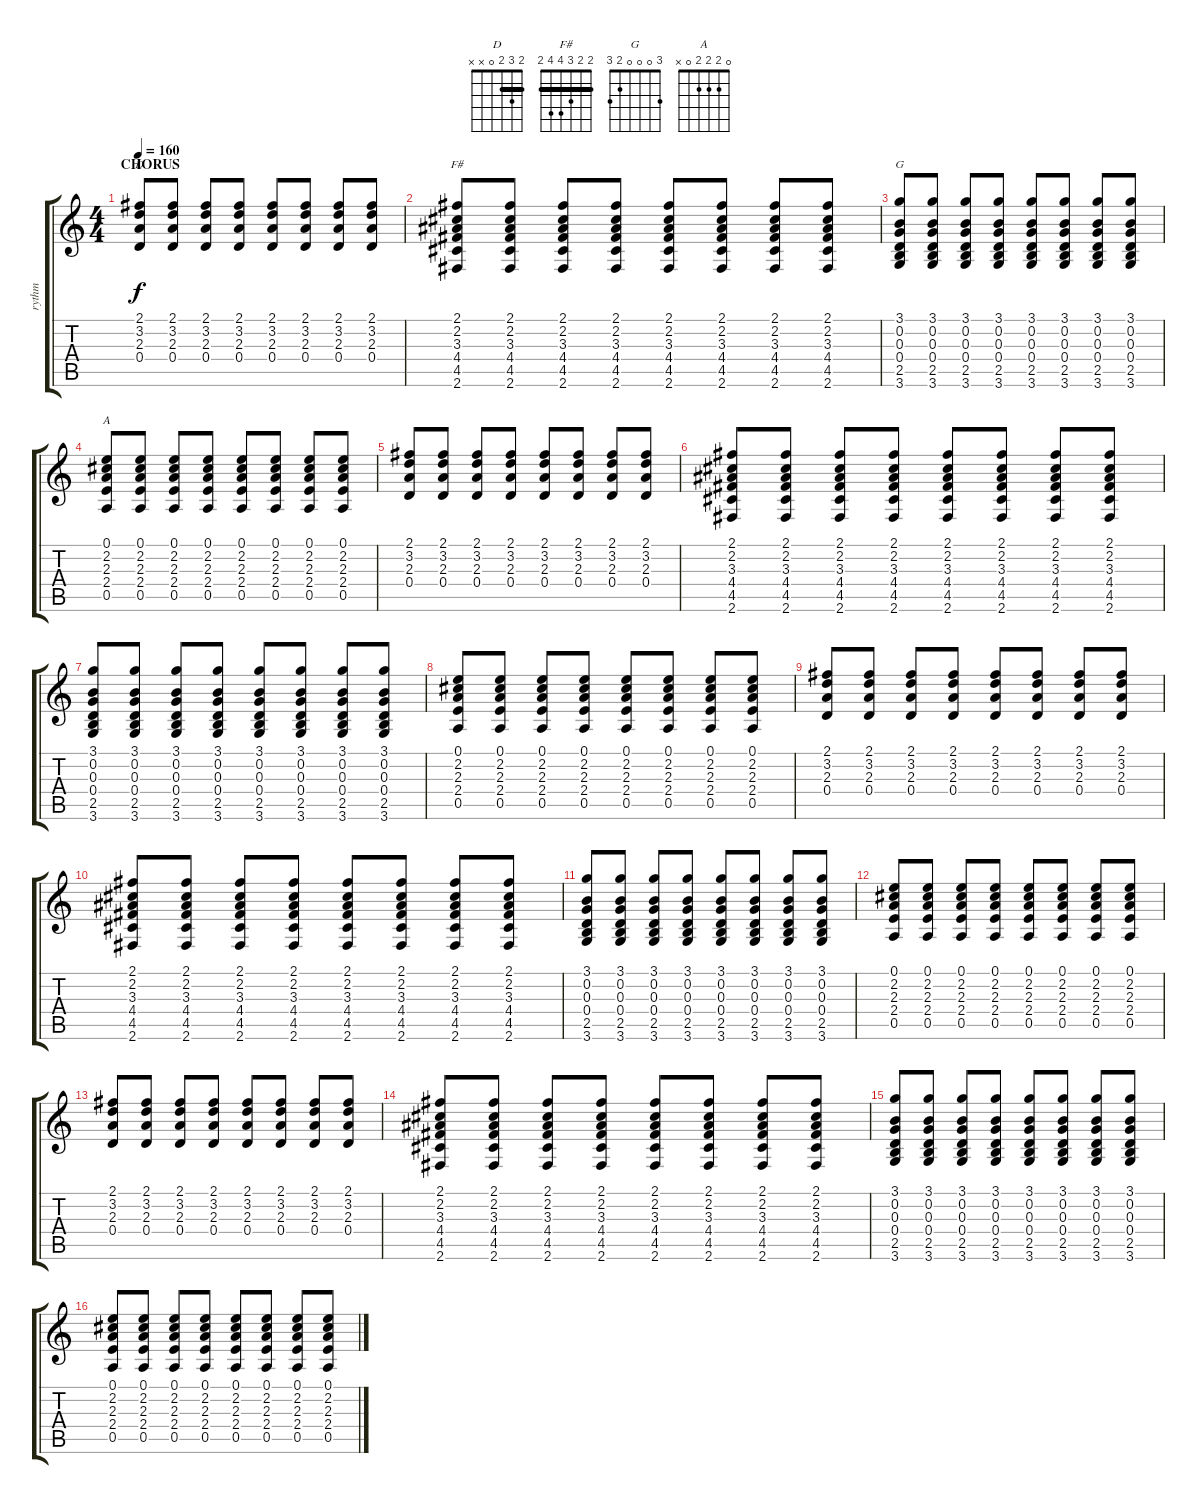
\track ("rythm" "rythm") {instrument distortionguitar}
\staff {score tabs}
\tuning (E4 B3 G3 D3 A2 E2) {hide}
\chord ("D" 2 3 2 0 x x) {barre 2}
\chord ("F#" 2 2 3 4 4 2) {barre 2}
\chord ("G" 3 0 0 0 2 3)
\chord ("A" 0 2 2 2 0 x)
\ts (4 4)
\section ("" "CHORUS")
\tempo 160
\clef g2
\ks c
(2.1 3.2 2.3 0.4).8{ch "D" dy f} (2.1 3.2 2.3 0.4).8 (2.1 3.2 2.3 0.4).8 (2.1 3.2 2.3 0.4).8 (2.1 3.2 2.3 0.4).8 (2.1 3.2 2.3 0.4).8 (2.1 3.2 2.3 0.4).8 (2.1 3.2 2.3 0.4).8 |
(2.1 2.2 3.3 4.4 4.5 2.6).8{ch "F#"} (2.1 2.2 3.3 4.4 4.5 2.6).8 (2.1 2.2 3.3 4.4 4.5 2.6).8 (2.1 2.2 3.3 4.4 4.5 2.6).8 (2.1 2.2 3.3 4.4 4.5 2.6).8 (2.1 2.2 3.3 4.4 4.5 2.6).8 (2.1 2.2 3.3 4.4 4.5 2.6).8 (2.1 2.2 3.3 4.4 4.5 2.6).8 |
(3.1 0.2 0.3 0.4 2.5 3.6).8{ch "G"} (3.1 0.2 0.3 0.4 2.5 3.6).8 (3.1 0.2 0.3 0.4 2.5 3.6).8 (3.1 0.2 0.3 0.4 2.5 3.6).8 (3.1 0.2 0.3 0.4 2.5 3.6).8 (3.1 0.2 0.3 0.4 2.5 3.6).8 (3.1 0.2 0.3 0.4 2.5 3.6).8 (3.1 0.2 0.3 0.4 2.5 3.6).8 |
(0.1 2.2 2.3 2.4 0.5).8{ch "A"} (0.1 2.2 2.3 2.4 0.5).8 (0.1 2.2 2.3 2.4 0.5).8 (0.1 2.2 2.3 2.4 0.5).8 (0.1 2.2 2.3 2.4 0.5).8 (0.1 2.2 2.3 2.4 0.5).8 (0.1 2.2 2.3 2.4 0.5).8 (0.1 2.2 2.3 2.4 0.5).8 |
(2.1 3.2 2.3 0.4).8 (2.1 3.2 2.3 0.4).8 (2.1 3.2 2.3 0.4).8 (2.1 3.2 2.3 0.4).8 (2.1 3.2 2.3 0.4).8 (2.1 3.2 2.3 0.4).8 (2.1 3.2 2.3 0.4).8 (2.1 3.2 2.3 0.4).8 |
(2.1 2.2 3.3 4.4 4.5 2.6).8 (2.1 2.2 3.3 4.4 4.5 2.6).8 (2.1 2.2 3.3 4.4 4.5 2.6).8 (2.1 2.2 3.3 4.4 4.5 2.6).8 (2.1 2.2 3.3 4.4 4.5 2.6).8 (2.1 2.2 3.3 4.4 4.5 2.6).8 (2.1 2.2 3.3 4.4 4.5 2.6).8 (2.1 2.2 3.3 4.4 4.5 2.6).8 |
(3.1 0.2 0.3 0.4 2.5 3.6).8 (3.1 0.2 0.3 0.4 2.5 3.6).8 (3.1 0.2 0.3 0.4 2.5 3.6).8 (3.1 0.2 0.3 0.4 2.5 3.6).8 (3.1 0.2 0.3 0.4 2.5 3.6).8 (3.1 0.2 0.3 0.4 2.5 3.6).8 (3.1 0.2 0.3 0.4 2.5 3.6).8 (3.1 0.2 0.3 0.4 2.5 3.6).8 |
(0.1 2.2 2.3 2.4 0.5).8 (0.1 2.2 2.3 2.4 0.5).8 (0.1 2.2 2.3 2.4 0.5).8 (0.1 2.2 2.3 2.4 0.5).8 (0.1 2.2 2.3 2.4 0.5).8 (0.1 2.2 2.3 2.4 0.5).8 (0.1 2.2 2.3 2.4 0.5).8 (0.1 2.2 2.3 2.4 0.5).8 |
(2.1 3.2 2.3 0.4).8 (2.1 3.2 2.3 0.4).8 (2.1 3.2 2.3 0.4).8 (2.1 3.2 2.3 0.4).8 (2.1 3.2 2.3 0.4).8 (2.1 3.2 2.3 0.4).8 (2.1 3.2 2.3 0.4).8 (2.1 3.2 2.3 0.4).8 |
(2.1 2.2 3.3 4.4 4.5 2.6).8 (2.1 2.2 3.3 4.4 4.5 2.6).8 (2.1 2.2 3.3 4.4 4.5 2.6).8 (2.1 2.2 3.3 4.4 4.5 2.6).8 (2.1 2.2 3.3 4.4 4.5 2.6).8 (2.1 2.2 3.3 4.4 4.5 2.6).8 (2.1 2.2 3.3 4.4 4.5 2.6).8 (2.1 2.2 3.3 4.4 4.5 2.6).8 |
(3.1 0.2 0.3 0.4 2.5 3.6).8 (3.1 0.2 0.3 0.4 2.5 3.6).8 (3.1 0.2 0.3 0.4 2.5 3.6).8 (3.1 0.2 0.3 0.4 2.5 3.6).8 (3.1 0.2 0.3 0.4 2.5 3.6).8 (3.1 0.2 0.3 0.4 2.5 3.6).8 (3.1 0.2 0.3 0.4 2.5 3.6).8 (3.1 0.2 0.3 0.4 2.5 3.6).8 |
(0.1 2.2 2.3 2.4 0.5).8 (0.1 2.2 2.3 2.4 0.5).8 (0.1 2.2 2.3 2.4 0.5).8 (0.1 2.2 2.3 2.4 0.5).8 (0.1 2.2 2.3 2.4 0.5).8 (0.1 2.2 2.3 2.4 0.5).8 (0.1 2.2 2.3 2.4 0.5).8 (0.1 2.2 2.3 2.4 0.5).8 |
(2.1 3.2 2.3 0.4).8 (2.1 3.2 2.3 0.4).8 (2.1 3.2 2.3 0.4).8 (2.1 3.2 2.3 0.4).8 (2.1 3.2 2.3 0.4).8 (2.1 3.2 2.3 0.4).8 (2.1 3.2 2.3 0.4).8 (2.1 3.2 2.3 0.4).8 |
(2.1 2.2 3.3 4.4 4.5 2.6).8 (2.1 2.2 3.3 4.4 4.5 2.6).8 (2.1 2.2 3.3 4.4 4.5 2.6).8 (2.1 2.2 3.3 4.4 4.5 2.6).8 (2.1 2.2 3.3 4.4 4.5 2.6).8 (2.1 2.2 3.3 4.4 4.5 2.6).8 (2.1 2.2 3.3 4.4 4.5 2.6).8 (2.1 2.2 3.3 4.4 4.5 2.6).8 |
(3.1 0.2 0.3 0.4 2.5 3.6).8 (3.1 0.2 0.3 0.4 2.5 3.6).8 (3.1 0.2 0.3 0.4 2.5 3.6).8 (3.1 0.2 0.3 0.4 2.5 3.6).8 (3.1 0.2 0.3 0.4 2.5 3.6).8 (3.1 0.2 0.3 0.4 2.5 3.6).8 (3.1 0.2 0.3 0.4 2.5 3.6).8 (3.1 0.2 0.3 0.4 2.5 3.6).8 |
(0.1 2.2 2.3 2.4 0.5).8 (0.1 2.2 2.3 2.4 0.5).8 (0.1 2.2 2.3 2.4 0.5).8 (0.1 2.2 2.3 2.4 0.5).8 (0.1 2.2 2.3 2.4 0.5).8 (0.1 2.2 2.3 2.4 0.5).8 (0.1 2.2 2.3 2.4 0.5).8 (0.1 2.2 2.3 2.4 0.5).8
